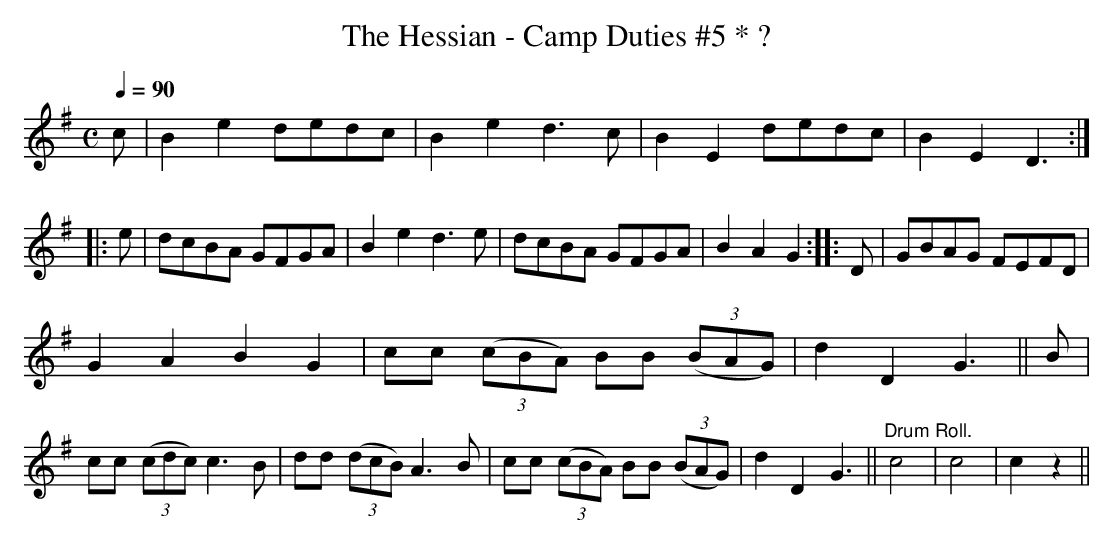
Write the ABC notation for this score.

X:1
T:The Hessian - Camp Duties #5 * ?
M:C
L:1/8
Q:1/4=90
K:G
c|B2 e2 dedc|B2 e2 d3 c|B2 E2 dedc|B2E2 D3:||:e|dcBA GFGA|B2 e2 d3 e|dcBA GFGA|B2 A2 G2:||:D|GBAG FEFD|
G2 A2 B2 G2|cc ((3cBA) BB ((3BAG)|d2 D2 G3||B|cc ((3cdc) c3 B|dd ((3dcB) A3 B|cc ((3cBA) BB ((3BAG)|d2D2G3||"^Drum Roll."c4|c4|c2z2||
